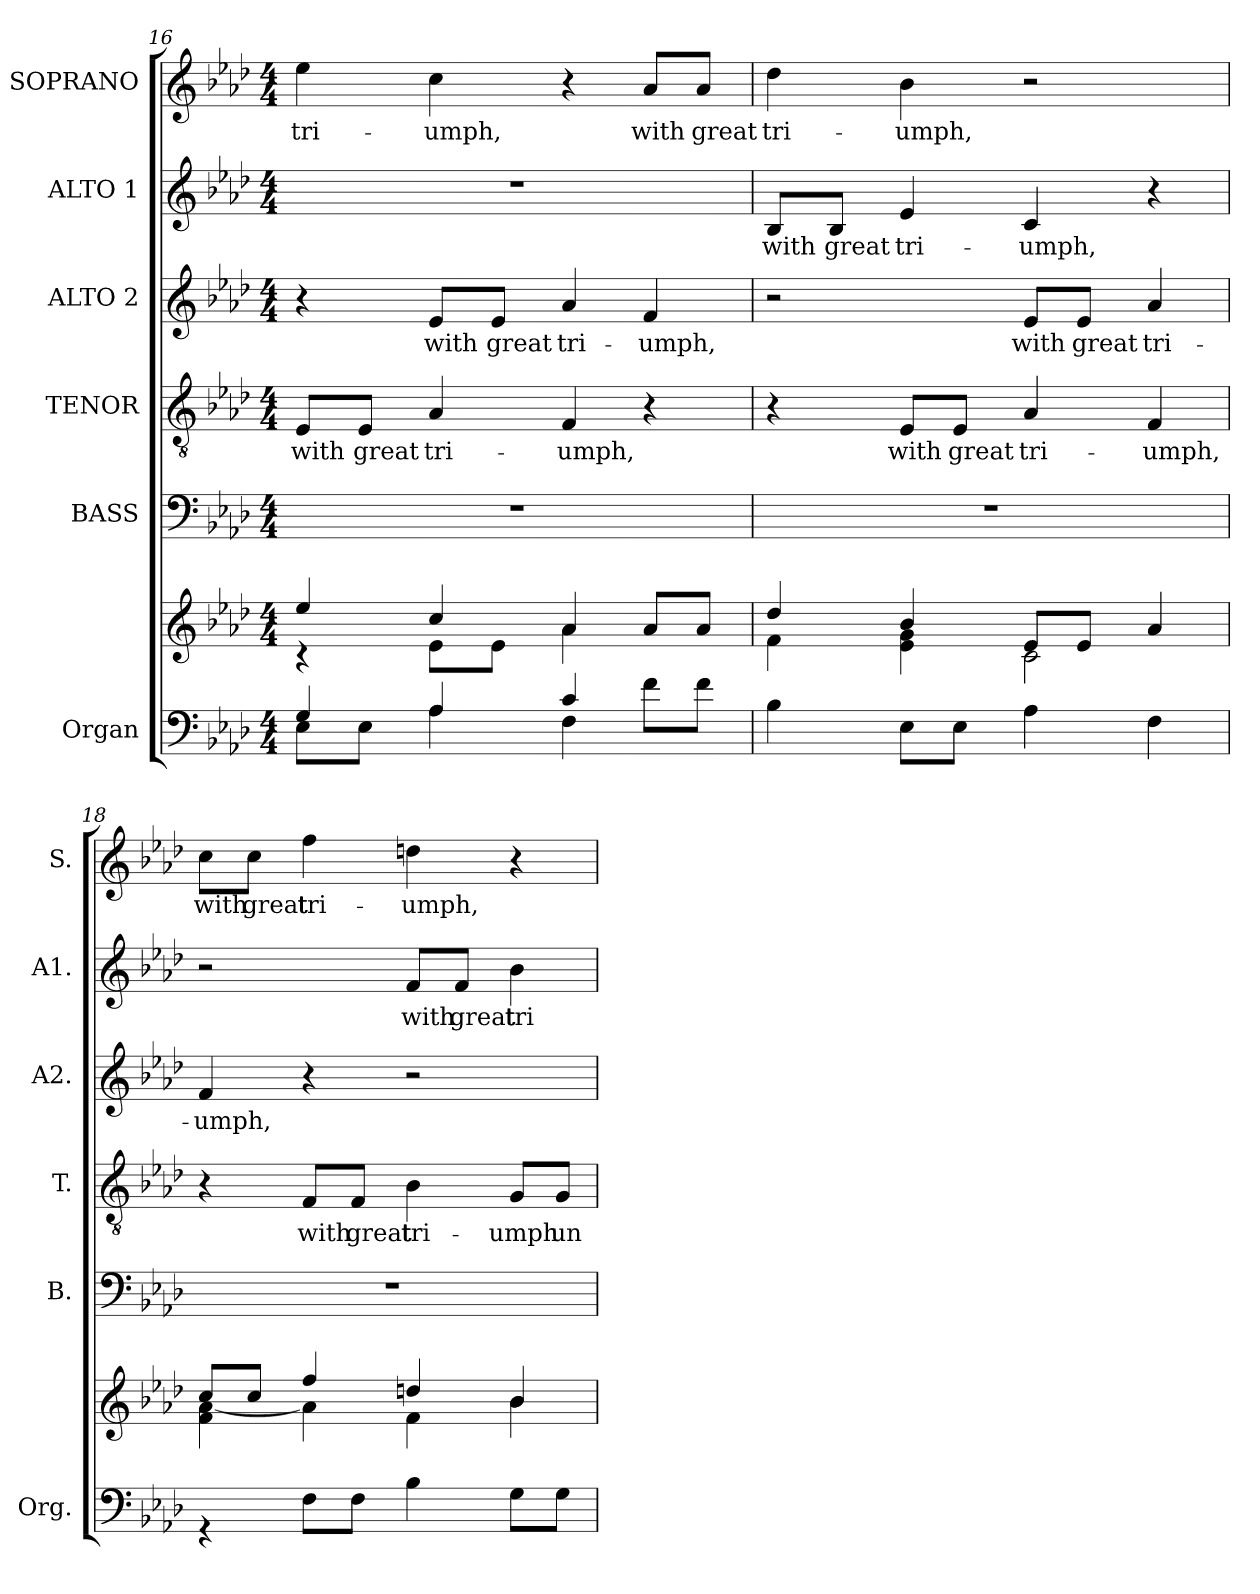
**kern	**kern	**kern	**kern	**text	**kern	**text	**kern	**text	**kern	**text
*part6	*part6	*part5	*part4	*part4	*part3	*part3	*part2	*part2	*part1	*part1
*staff7	*staff6	*staff5	*staff4	*staff4	*staff3	*staff3	*staff2	*staff2	*staff1	*staff1
*I"Organ	*	*I"BASS	*I"TENOR	*	*I"ALTO 2	*	*I"ALTO 1	*	*I"SOPRANO	*
*I'Org.	*	*I'B.	*I'T.	*	*I'A2.	*	*I'A1.	*	*I'S.	*
*clefF4	*clefG2	*clefF4	*clefGv2	*	*clefG2	*	*clefG2	*	*clefG2	*
*	*	*	*ITrd7c12	*	*	*	*	*	*	*
*k[b-e-a-d-]	*k[b-e-a-d-]	*k[b-e-a-d-]	*k[b-e-a-d-]	*	*k[b-e-a-d-]	*	*k[b-e-a-d-]	*	*k[b-e-a-d-]	*
*f:	*f:	*f:	*f:	*	*f:	*	*f:	*	*f:	*
*M4/4	*M4/4	*M4/4	*M4/4	*	*M4/4	*	*M4/4	*	*M4/4	*
=16	=16	=16	=16	=16	=16	=16	=16	=16	=16	=16
*^	*^	*	*	*	*	*	*	*	*	*
!	!	!	!	!	!	!LO:LY:b:color=#000000	!	!	!	!	!	!
!	!	!	!	!	!	!	!	!	!	!	!	!LO:LY:b:color=#000000
4Gi/	8E-i\L	4ee-i/	4r	1r	8EE-i/L	with	4r	.	1r	.	4ee-i\	tri-
!	!	!	!	!	!	!LO:LY:b:color=#000000	!	!	!	!	!	!
.	8E-i\J	.	.	.	8EE-i/J	great	.	.	.	.	.	.
!	!	!	!	!	!	!LO:LY:b:color=#000000	!	!	!	!	!	!
!	!	!	!	!	!	!	!	!LO:LY:b:color=#000000	!	!	!	!
!	!	!	!	!	!	!	!	!	!	!	!	!LO:LY:b:color=#000000
4A-i/	4A-i\	4cci/	8e-i\L	.	4AA-i/	tri-	8e-i/L	with	.	.	4cci\	-umph,
!	!	!	!	!	!	!	!	!LO:LY:b:color=#000000	!	!	!	!
.	.	.	8e-i\J	.	.	.	8e-i/J	great	.	.	.	.
!	!	!	!	!	!	!LO:LY:b:color=#000000	!	!	!	!	!	!
!	!	!	!	!	!	!	!	!LO:LY:b:color=#000000	!	!	!	!
4ci/	4Fi\	4a-i/	4a-i\	.	4FFi/	-umph,	4a-i/	tri-	.	.	4r	.
!	!	!	!	!	!	!	!	!LO:LY:b:color=#000000	!	!	!	!
!	!	!	!	!	!	!	!	!	!	!	!	!LO:LY:b:color=#000000
4ryy	8fi\L	8a-i/L	4ryy	.	4r	.	4fi/	-umph,	.	.	8a-i/L	with
!	!	!	!	!	!	!	!	!	!	!	!	!LO:LY:b:color=#000000
.	8fi\J	8a-i/J	.	.	.	.	.	.	.	.	8a-i/J	great
!!LO:LB:g=z
=17	=17	=17	=17	=17	=17	=17	=17	=17	=17	=17	=17	=17
!	!	!	!	!	!	!	!	!	!	!LO:LY:b:color=#000000	!	!
!	!	!	!	!	!	!	!	!	!	!	!	!LO:LY:b:color=#000000
1ryy	4B-i\	4dd-i/	4fi\	1r	4r	.	2r	.	8B-i/L	with	4dd-i\	tri-
!	!	!	!	!	!	!	!	!	!	!LO:LY:b:color=#000000	!	!
.	.	.	.	.	.	.	.	.	8B-i/J	great	.	.
!	!	!	!	!	!	!LO:LY:b:color=#000000	!	!	!	!	!	!
!	!	!	!	!	!	!	!	!	!	!LO:LY:b:color=#000000	!	!
!	!	!	!	!	!	!	!	!	!	!	!	!LO:LY:b:color=#000000
.	8E-i\L	4b-i/	4e-i\ 4gi	.	8EE-i/L	with	.	.	4e-i/	tri-	4b-i\	-umph,
!	!	!	!	!	!	!LO:LY:b:color=#000000	!	!	!	!	!	!
.	8E-i\J	.	.	.	8EE-i/J	great	.	.	.	.	.	.
!	!	!	!	!	!	!LO:LY:b:color=#000000	!	!	!	!	!	!
!	!	!	!	!	!	!	!	!LO:LY:b:color=#000000	!	!	!	!
!	!	!	!	!	!	!	!	!	!	!LO:LY:b:color=#000000	!	!
.	4A-i\	8e-i/L	2ci\	.	4AA-i/	tri-	8e-i/L	with	4ci/	-umph,	2r	.
!	!	!	!	!	!	!	!	!LO:LY:b:color=#000000	!	!	!	!
.	.	8e-i/J	.	.	.	.	8e-i/J	great	.	.	.	.
!	!	!	!	!	!	!LO:LY:b:color=#000000	!	!	!	!	!	!
!	!	!	!	!	!	!	!	!LO:LY:b:color=#000000	!	!	!	!
.	4Fi\	4a-i/	.	.	4FFi/	-umph,	4a-i/	tri-	4r	.	.	.
=18	=18	=18	=18	=18	=18	=18	=18	=18	=18	=18	=18	=18
!	!	!	!	!	!	!	!	!LO:LY:b:color=#000000	!	!	!	!
!	!	!	!	!	!	!	!	!	!	!	!	!LO:LY:b:color=#000000
1ryy	4r	8cci/L	4fi\ [4a-i	1r	4r	.	4fi/	-umph,	2r	.	8cci\L	with
!	!	!	!	!	!	!	!	!	!	!	!	!LO:LY:b:color=#000000
.	.	8cci/J	.	.	.	.	.	.	.	.	8cci\J	great
!	!	!	!	!	!	!LO:LY:b:color=#000000	!	!	!	!	!	!
!	!	!	!	!	!	!	!	!	!	!	!	!LO:LY:b:color=#000000
.	8Fi\L	4ffi/	4a-i\]	.	8FFi/L	with	4r	.	.	.	4ffi\	tri-
!	!	!	!	!	!	!LO:LY:b:color=#000000	!	!	!	!	!	!
.	8Fi\J	.	.	.	8FFi/J	great	.	.	.	.	.	.
!	!	!	!	!	!	!LO:LY:b:color=#000000	!	!	!	!	!	!
!	!	!	!	!	!	!	!	!	!	!LO:LY:b:color=#000000	!	!
!	!	!	!	!	!	!	!	!	!	!	!	!LO:LY:b:color=#000000
.	4B-i\	4ddni/	4fi\	.	4BB-i\	tri-	2r	.	8fi/L	with	4ddni\	-umph,
!	!	!	!	!	!	!	!	!	!	!LO:LY:b:color=#000000	!	!
.	.	.	.	.	.	.	.	.	8fi/J	great	.	.
!	!	!	!	!	!	!LO:LY:b:color=#000000	!	!	!	!	!	!
!	!	!	!	!	!	!	!	!	!	!LO:LY:b:color=#000000	!	!
.	8Gi\L	4b-i/	4b-i\	.	8GGi/L	-umph	.	.	4b-i\	tri-	4r	.
!	!	!	!	!	!	!LO:LY:b:color=#000000	!	!	!	!	!	!
.	8Gi\J	.	.	.	8GGi/J	un-	.	.	.	.	.	.
*v	*v	*	*	*	*	*	*	*	*	*	*	*
*	*v	*v	*	*	*	*	*	*	*	*	*
=	=	=	=	=	=	=	=	=	=	=
*-	*-	*-	*-	*-	*-	*-	*-	*-	*-	*-
